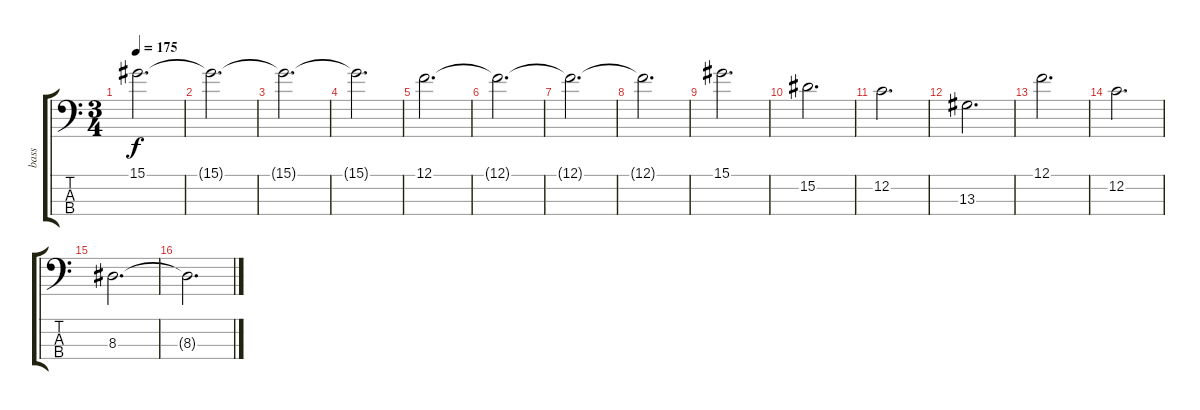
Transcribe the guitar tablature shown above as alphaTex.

\track ("bass" "bass") {instrument electricbassfinger}
\staff {score tabs}
\tuning (F2 C2 G1 C1) {hide}
\ts (3 4)
\tempo 175
\clef f4
\ks c
15.1.2{d dy f} |
15.1{t}.2{d} |
15.1{t}.2{d} |
15.1{t}.2{d} |
12.1.2{d} |
12.1{t}.2{d} |
12.1{t}.2{d} |
12.1{t}.2{d} |
15.1.2{d} |
15.2.2{d} |
12.2.2{d} |
13.3.2{d} |
12.1.2{d} |
12.2.2{d} |
8.3.2{d} |
8.3{t}.2{d}
